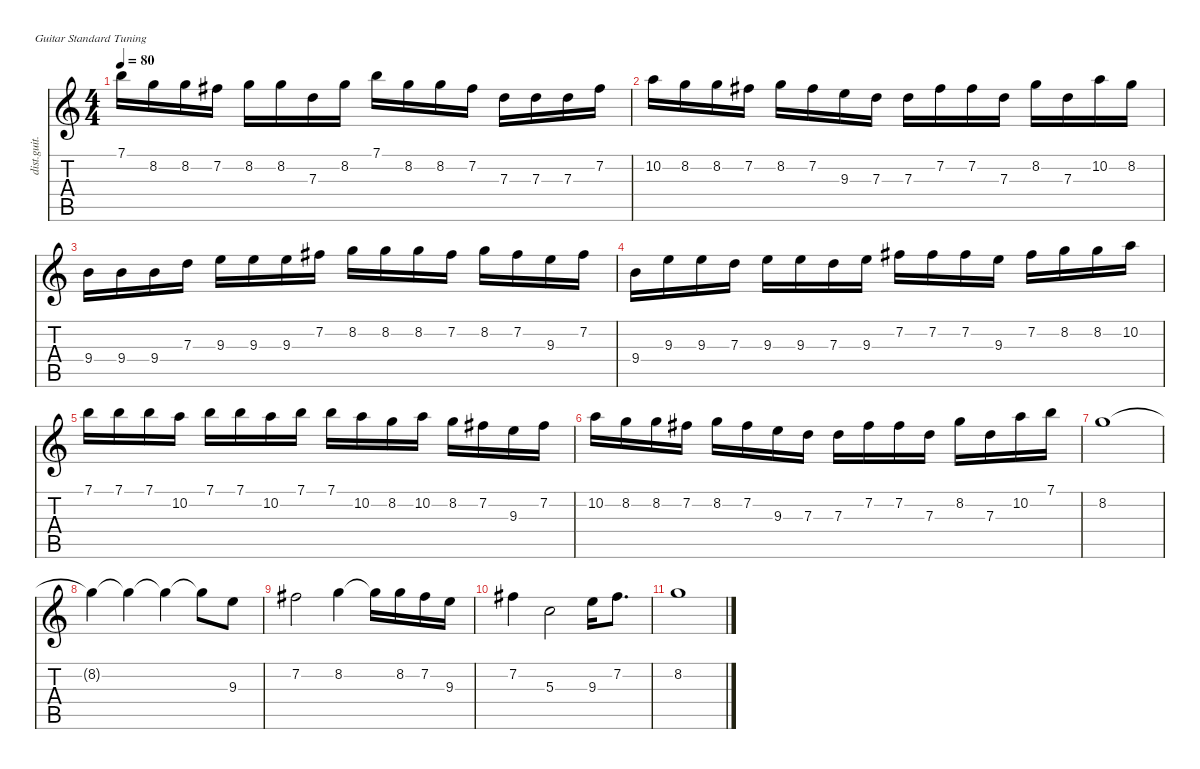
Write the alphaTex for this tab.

\defaultSystemsLayout 4
\hideDynamics
\bracketExtendMode nobrackets
\otherSystemsTrackNameOrientation horizontal
\track ("Distortion Guitar" "dist.guit.") {instrument distortionguitar}
\staff {score tabs}
\tuning (E4 B3 G3 D3 A2 E2)
\ts (4 4)
\tempo 80
\clef g2
\ks c
7.1.16{dy mf beam Down} 8.2.16{beam Down} 8.2.16{beam Down} 7.2{acc #}.16{beam Down} 8.2.16{beam Down} 8.2.16{beam Down} 7.3.16{beam Down} 8.2.16{beam Down} 7.1.16{beam Down} 8.2.16{beam Down} 8.2.16{beam Down} 7.2{acc #}.16{beam Down} 7.3.16{beam Down} 7.3.16{beam Down} 7.3.16{beam Down} 7.2{acc #}.16{beam Down} |
10.2.16{beam Down} 8.2.16{beam Down} 8.2.16{beam Down} 7.2{acc #}.16{beam Down} 8.2.16{beam Down} 7.2{acc #}.16{beam Down} 9.3.16{beam Down} 7.3.16{beam Down} 7.3.16{beam Down} 7.2{acc #}.16{beam Down} 7.2{acc #}.16{beam Down} 7.3.16{beam Down} 8.2.16{beam Down} 7.3.16{beam Down} 10.2.16{beam Down} 8.2.16{beam Down} |
9.4.16{beam Down} 9.4.16{beam Down} 9.4.16{beam Down} 7.3.16{beam Down} 9.3.16{beam Down} 9.3.16{beam Down} 9.3.16{beam Down} 7.2{acc #}.16{beam Down} 8.2.16{beam Down} 8.2.16{beam Down} 8.2.16{beam Down} 7.2{acc #}.16{beam Down} 8.2.16{beam Down} 7.2{acc #}.16{beam Down} 9.3.16{beam Down} 7.2{acc #}.16{beam Down} |
9.4.16{beam Down} 9.3.16{beam Down} 9.3.16{beam Down} 7.3.16{beam Down} 9.3.16{beam Down} 9.3.16{beam Down} 7.3.16{beam Down} 9.3.16{beam Down} 7.2{acc #}.16{beam Down} 7.2{acc #}.16{beam Down} 7.2{acc #}.16{beam Down} 9.3.16{beam Down} 7.2{acc #}.16{beam Down} 8.2.16{beam Down} 8.2.16{beam Down} 10.2.16{beam Down} |
7.1.16{beam Down} 7.1.16{beam Down} 7.1.16{beam Down} 10.2.16{beam Down} 7.1.16{beam Down} 7.1.16{beam Down} 10.2.16{beam Down} 7.1.16{beam Down} 7.1.16{beam Down} 10.2.16{beam Down} 8.2.16{beam Down} 10.2.16{beam Down} 8.2.16{beam Down} 7.2{acc #}.16{beam Down} 9.3.16{beam Down} 7.2{acc #}.16{beam Down} |
10.2.16{beam Down} 8.2.16{beam Down} 8.2.16{beam Down} 7.2{acc #}.16{beam Down} 8.2.16{beam Down} 7.2{acc #}.16{beam Down} 9.3.16{beam Down} 7.3.16{beam Down} 7.3.16{beam Down} 7.2{acc #}.16{beam Down} 7.2{acc #}.16{beam Down} 7.3.16{beam Down} 8.2.16{beam Down} 7.3.16{beam Down} 10.2.16{beam Down} 7.1.16{beam Down} |
8.2.1{beam Down} |
8.2{t}.4{beam Down} 8.2{t}.4{beam Down} 8.2{t}.4{beam Down} 8.2{t}.8{beam Down} 9.3.8{beam Down} |
7.2{acc #}.2{beam Down} 8.2.4{beam Down} 8.2{t}.16{beam Down} 8.2.16{beam Down} 7.2{acc #}.16{beam Down} 9.3.16{beam Down} |
7.2{acc #}.4{beam Down} 5.3.2{beam Down} 9.3.16{beam Down} 7.2{acc #}.8{d beam Down} |
8.2.1{beam Down}
